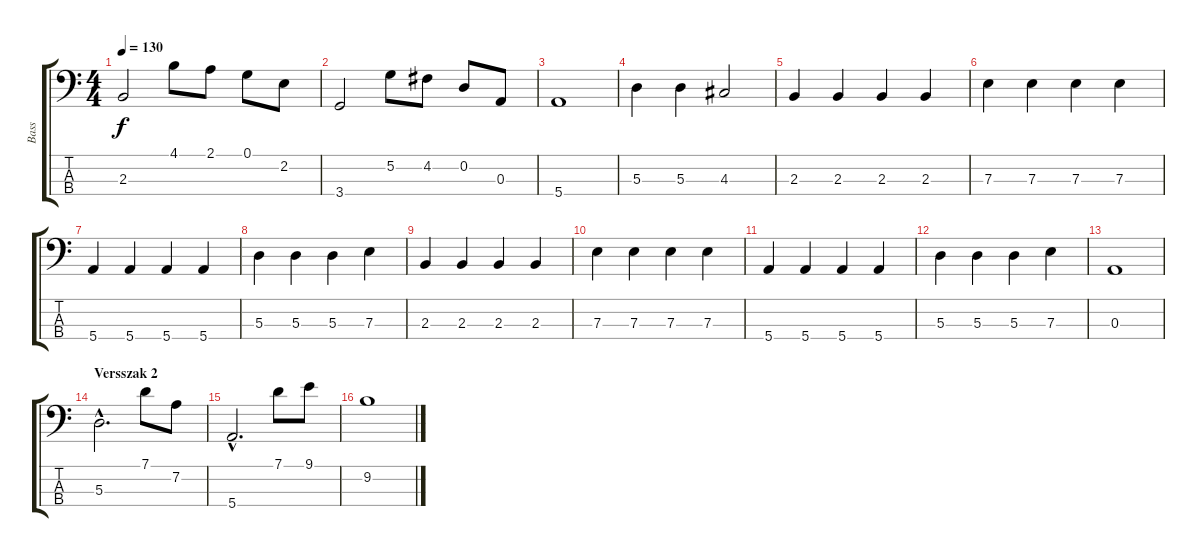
\track ("Bass" "Bass") {instrument electricbassfinger}
\staff {score tabs}
\tuning (G2 D2 A1 E1) {hide}
\ts (4 4)
\tempo 130
\clef f4
\ks c
2.3.2{dy f} 4.1.8 2.1.8 0.1.8 2.2.8 |
3.4.2 5.2.8 4.2.8 0.2.8 0.3.8 |
5.4.1 |
5.3.4 5.3.4 4.3.2 |
2.3.4 2.3.4 2.3.4 2.3.4 |
7.3.4 7.3.4 7.3.4 7.3.4 |
5.4.4 5.4.4 5.4.4 5.4.4 |
5.3.4 5.3.4 5.3.4 7.3.4 |
2.3.4 2.3.4 2.3.4 2.3.4 |
7.3.4 7.3.4 7.3.4 7.3.4 |
5.4.4 5.4.4 5.4.4 5.4.4 |
5.3.4 5.3.4 5.3.4 7.3.4 |
0.3.1 |
\section ("" "Versszak 2")
5.3{hac}.2{d} 7.1.8 7.2.8 |
5.4{hac}.2{d} 7.1.8 9.1.8 |
9.2.1
